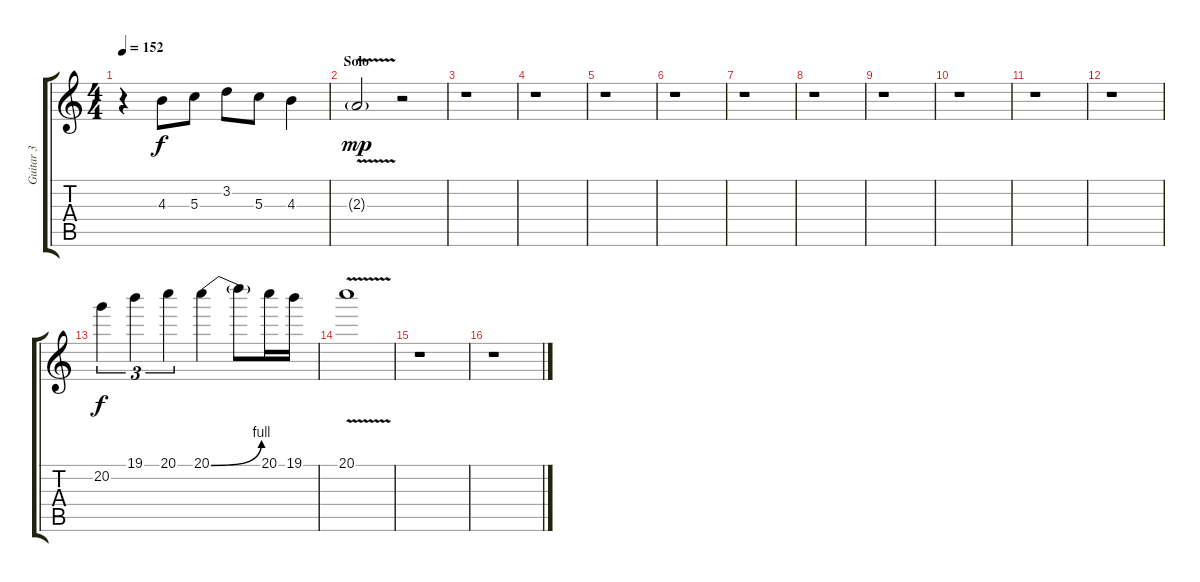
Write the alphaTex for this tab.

\track ("Guitar 3" "Guitar 3") {instrument distortionguitar}
\staff {score tabs}
\tuning (E4 B3 G3 D3 A2 E2) {hide}
\ts (4 4)
\tempo 152
\clef g2
\ks c
r.4{dy mp} 4.3.8{dy f} 5.3.8 3.2.8 5.3.8 4.3.4 |
\section ("" "Solo")
2.3{v g}.2{dy mp} r.2 |
r.1 |
r.1 |
r.1 |
r.1 |
r.1 |
r.1 |
r.1 |
r.1 |
r.1 |
r.1 |
20.2.4{tu (3 2) dy f volume 9} 19.1.4{tu (3 2)} 20.1.4{tu (3 2)} 20.1{be (bend 0 0 60 4)}.4 20.1{t}.8 20.1.16 19.1.16 |
20.1{v}.1 |
r.1 |
r.1
